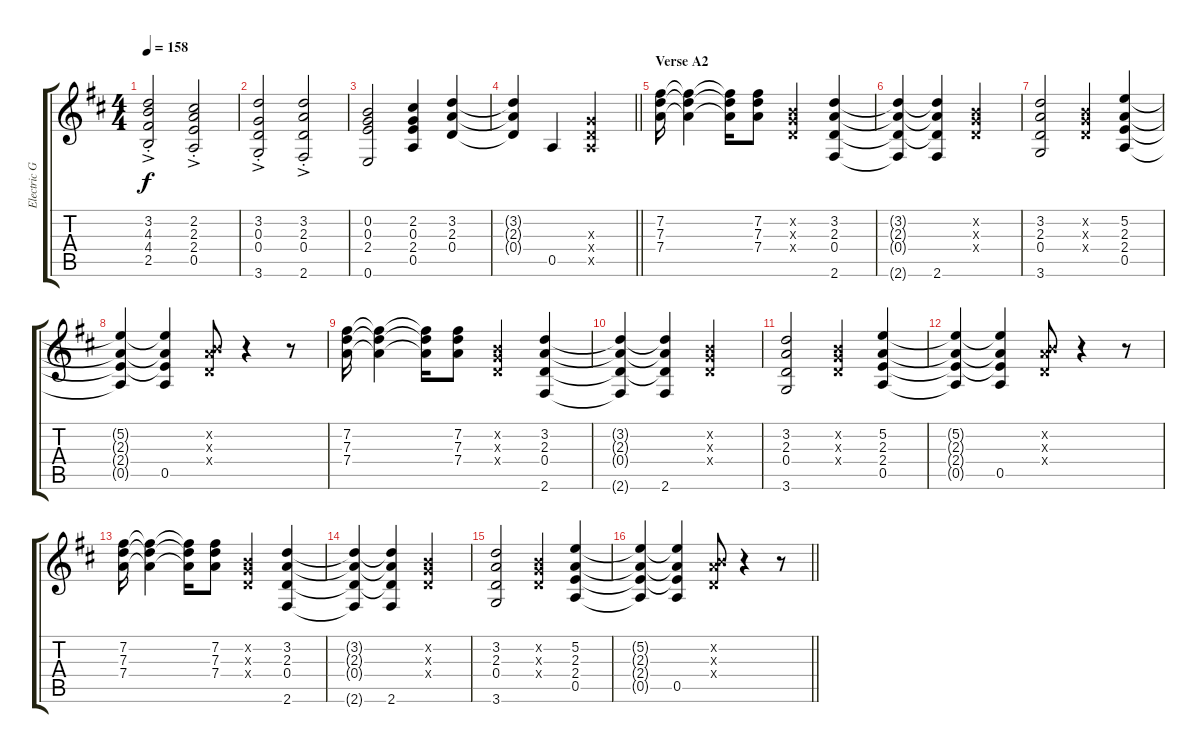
\track ("Electric Guitar" "Electric G") {instrument electricguitarjazz}
\staff {score tabs}
\tuning (E4 B3 G3 D3 A2 E2) {hide}
\ts (4 4)
\tempo 158
\clef g2
\ks d
(3.2{ac st} 4.3{ac st} 4.4{ac st} 2.5{ac st}).2{dy f} (2.2{ac st} 2.3{ac st} 2.4{ac st} 0.5{ac st}).2 |
(3.2{ac st} 0.3{ac st} 0.4{ac st} 3.6{ac st}).2 (3.2{ac st} 2.3{ac st} 0.4{ac st} 2.6{ac st}).2 |
(0.2 0.3 2.4 0.6).2 (2.2 0.3 2.4 0.5).4 (3.2 2.3 0.4).4 |
\barLineRight lightlight
(3.2{t} 2.3{t} 0.4{t}).4 0.5.4 (0.3{x} 0.4{x} 0.5{x}).2 |
\section ("" "Verse A2")
(7.2 7.3 7.4).16 (7.2{t} 7.3{t} 7.4{t}).4 (7.2{t} 7.3{t} 7.4{t}).16 (7.2 7.3 7.4).8 (0.2{x} 0.3{x} 0.4{x}).4 (3.2 2.3 0.4 2.6).4 |
(3.2{t} 2.3{t} 0.4{t} 2.6{t}).4 (3.2{t} 2.3{t} 0.4{t} 2.6).4 (0.2{x} 0.3{x} 0.4{x}).2 |
(3.2 2.3 0.4 3.6).2 (0.2{x} 0.3{x} 0.4{x}).4 (5.2 2.3 2.4 0.5).4 |
(5.2{t} 2.3{t} 2.4{t} 0.5{t}).4 (5.2{t} 2.3{t} 2.4{t} 0.5).4 (0.2{x} 2.3{x} 0.4{x}).8 r.4 r.8 |
(7.2 7.3 7.4).16 (7.2{t} 7.3{t} 7.4{t}).4 (7.2{t} 7.3{t} 7.4{t}).16 (7.2 7.3 7.4).8 (0.2{x} 0.3{x} 0.4{x}).4 (3.2 2.3 0.4 2.6).4 |
(3.2{t} 2.3{t} 0.4{t} 2.6{t}).4 (3.2{t} 2.3{t} 0.4{t} 2.6).4 (0.2{x} 0.3{x} 0.4{x}).2 |
(3.2 2.3 0.4 3.6).2 (0.2{x} 0.3{x} 0.4{x}).4 (5.2 2.3 2.4 0.5).4 |
(5.2{t} 2.3{t} 2.4{t} 0.5{t}).4 (5.2{t} 2.3{t} 2.4{t} 0.5).4 (0.2{x} 2.3{x} 0.4{x}).8 r.4 r.8 |
(7.2 7.3 7.4).16 (7.2{t} 7.3{t} 7.4{t}).4 (7.2{t} 7.3{t} 7.4{t}).16 (7.2 7.3 7.4).8 (0.2{x} 0.3{x} 0.4{x}).4 (3.2 2.3 0.4 2.6).4 |
(3.2{t} 2.3{t} 0.4{t} 2.6{t}).4 (3.2{t} 2.3{t} 0.4{t} 2.6).4 (0.2{x} 0.3{x} 0.4{x}).2 |
(3.2 2.3 0.4 3.6).2 (0.2{x} 0.3{x} 0.4{x}).4 (5.2 2.3 2.4 0.5).4 |
\barLineRight lightlight
(5.2{t} 2.3{t} 2.4{t} 0.5{t}).4 (5.2{t} 2.3{t} 2.4{t} 0.5).4 (0.2{x} 2.3{x} 0.4{x}).8 r.4 r.8
